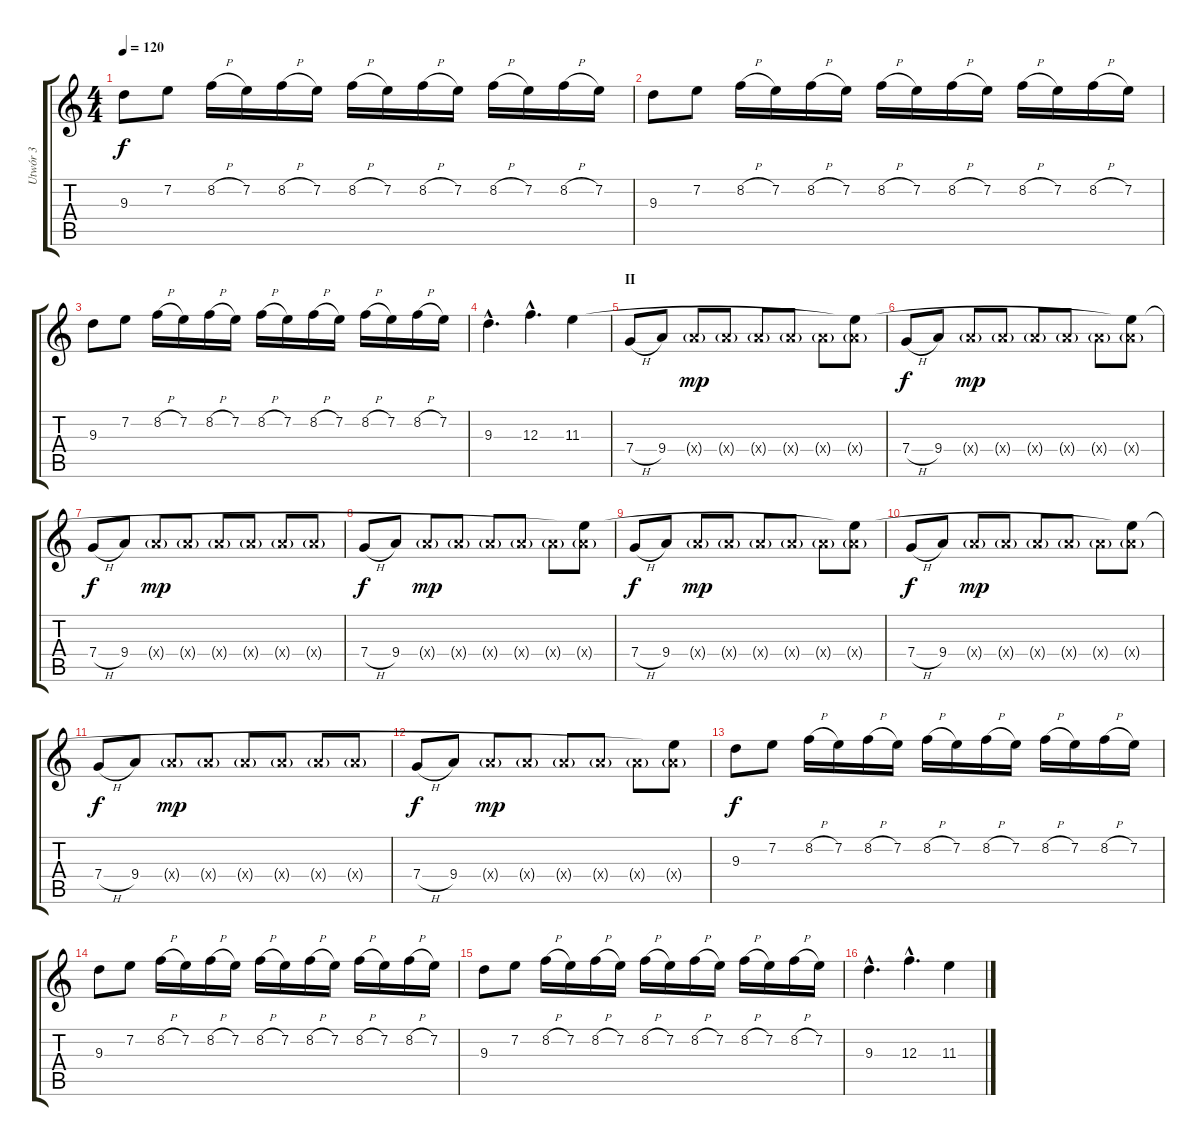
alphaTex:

\track ("Utwór 3" "Utwór 3") {instrument distortionguitar}
\staff {score tabs}
\tuning (D4 A3 F3 C3 G2 D2) {hide}
\ts (4 4)
\tempo 120
\clef g2
\ks c
9.3.8{dy f} 7.2.8 8.2{h}.16 7.2.16 8.2{h}.16 7.2.16 8.2{h}.16 7.2.16 8.2{h}.16 7.2.16 8.2{h}.16 7.2.16 8.2{h}.16 7.2.16 |
9.3.8 7.2.8 8.2{h}.16 7.2.16 8.2{h}.16 7.2.16 8.2{h}.16 7.2.16 8.2{h}.16 7.2.16 8.2{h}.16 7.2.16 8.2{h}.16 7.2.16 |
9.3.8 7.2.8 8.2{h}.16 7.2.16 8.2{h}.16 7.2.16 8.2{h}.16 7.2.16 8.2{h}.16 7.2.16 8.2{h}.16 7.2.16 8.2{h}.16 7.2.16 |
9.3{hac}.4{d} 12.3{hac}.4{d} 11.3.4 |
\section ("" "II")
7.4{h}.8 9.4.8 9.4{g x}.8{dy mp} 9.4{g x}.8 9.4{g x}.8 9.4{g x}.8 9.4{g x}.8 (11.3{t} 9.4{g x}).8 |
7.4{h}.8{dy f} 9.4.8 9.4{g x}.8{dy mp} 9.4{g x}.8 9.4{g x}.8 9.4{g x}.8 9.4{g x}.8 (11.3{t} 9.4{g x}).8 |
7.4{h}.8{dy f} 9.4.8 9.4{g x}.8{dy mp} 9.4{g x}.8 9.4{g x}.8 9.4{g x}.8 9.4{g x}.8 9.4{g x}.8 |
7.4{h}.8{dy f} 9.4.8 9.4{g x}.8{dy mp} 9.4{g x}.8 9.4{g x}.8 9.4{g x}.8 9.4{g x}.8 (11.3{t} 9.4{g x}).8 |
7.4{h}.8{dy f} 9.4.8 9.4{g x}.8{dy mp} 9.4{g x}.8 9.4{g x}.8 9.4{g x}.8 9.4{g x}.8 (11.3{t} 9.4{g x}).8 |
7.4{h}.8{dy f} 9.4.8 9.4{g x}.8{dy mp} 9.4{g x}.8 9.4{g x}.8 9.4{g x}.8 9.4{g x}.8 (11.3{t} 9.4{g x}).8 |
7.4{h}.8{dy f} 9.4.8 9.4{g x}.8{dy mp} 9.4{g x}.8 9.4{g x}.8 9.4{g x}.8 9.4{g x}.8 9.4{g x}.8 |
7.4{h}.8{dy f} 9.4.8 9.4{g x}.8{dy mp} 9.4{g x}.8 9.4{g x}.8 9.4{g x}.8 9.4{g x}.8 (11.3{t} 9.4{g x}).8 |
9.3.8{dy f} 7.2.8 8.2{h}.16 7.2.16 8.2{h}.16 7.2.16 8.2{h}.16 7.2.16 8.2{h}.16 7.2.16 8.2{h}.16 7.2.16 8.2{h}.16 7.2.16 |
9.3.8 7.2.8 8.2{h}.16 7.2.16 8.2{h}.16 7.2.16 8.2{h}.16 7.2.16 8.2{h}.16 7.2.16 8.2{h}.16 7.2.16 8.2{h}.16 7.2.16 |
9.3.8 7.2.8 8.2{h}.16 7.2.16 8.2{h}.16 7.2.16 8.2{h}.16 7.2.16 8.2{h}.16 7.2.16 8.2{h}.16 7.2.16 8.2{h}.16 7.2.16 |
9.3{hac}.4{d} 12.3{hac}.4{d} 11.3.4
